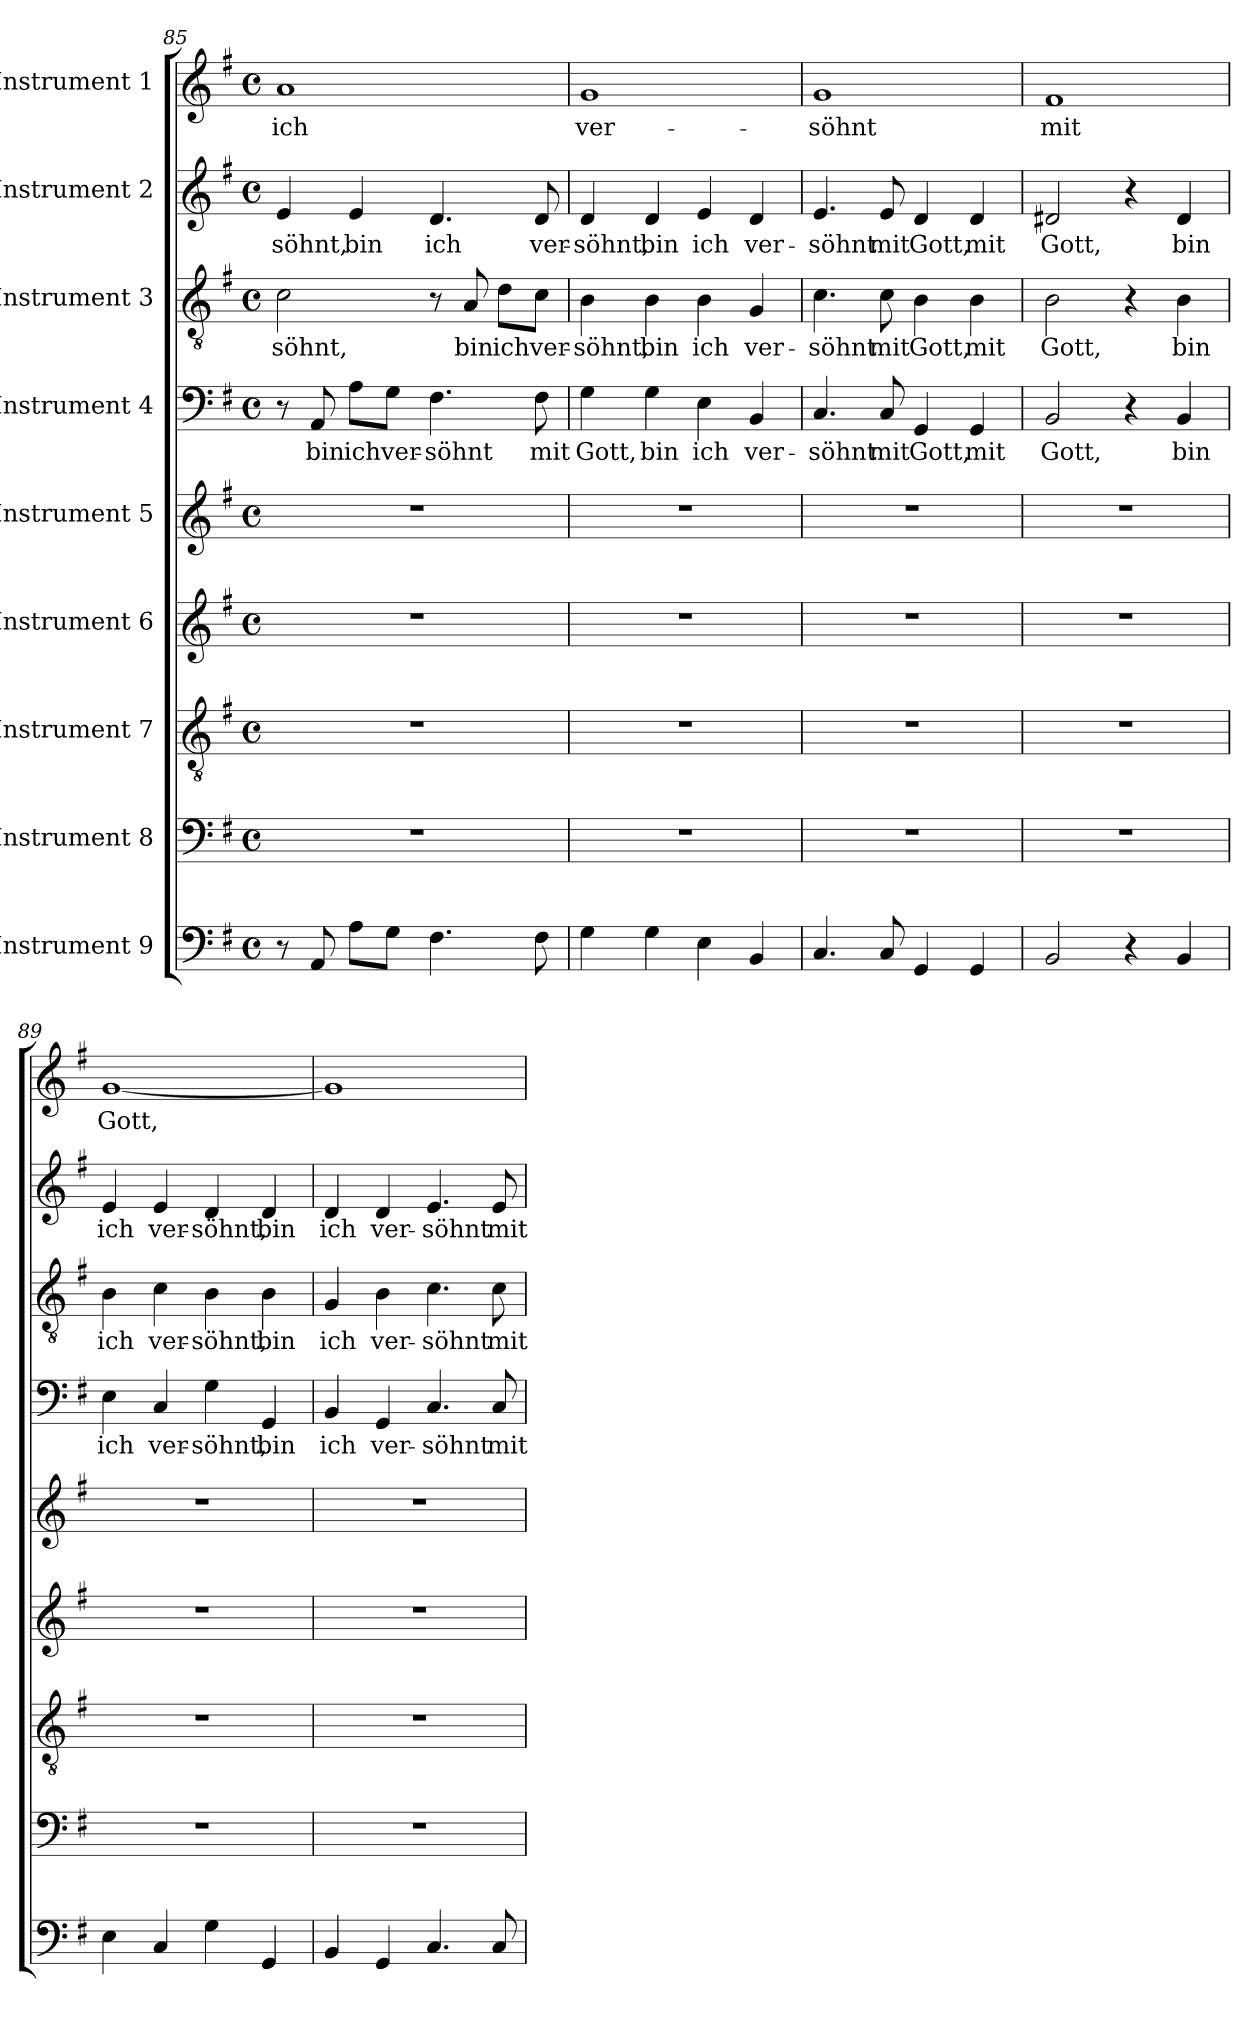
**kern	**kern	**kern	**kern	**kern	**kern	**text	**kern	**text	**kern	**text	**kern	**text
*part9	*part8	*part7	*part6	*part5	*part4	*part4	*part3	*part3	*part2	*part2	*part1	*part1
*staff9	*staff8	*staff7	*staff6	*staff5	*staff4	*staff4	*staff3	*staff3	*staff2	*staff2	*staff1	*staff1
*I"Instrument 9	*I"Instrument 8	*I"Instrument 7	*I"Instrument 6	*I"Instrument 5	*I"Instrument 4	*	*I"Instrument 3	*	*I"Instrument 2	*	*I"Instrument 1	*
*clefF4	*clefF4	*clefGv2	*clefG2	*clefG2	*clefF4	*	*clefGv2	*	*clefG2	*	*clefG2	*
*k[f#]	*k[f#]	*k[f#]	*k[f#]	*k[f#]	*k[f#]	*	*k[f#]	*	*k[f#]	*	*k[f#]	*
*G:	*G:	*G:	*G:	*G:	*G:	*	*G:	*	*G:	*	*G:	*
*M4/4	*M4/4	*M4/4	*M4/4	*M4/4	*M4/4	*	*M4/4	*	*M4/4	*	*M4/4	*
*met(c)	*met(c)	*met(c)	*met(c)	*met(c)	*met(c)	*	*met(c)	*	*met(c)	*	*met(c)	*
=85	=85	=85	=85	=85	=85	=85	=85	=85	=85	=85	=85	=85
!	!	!	!	!	!	!	!	!LO:LY:b:cj	!	!LO:LY:b:cj	!	!LO:LY:b:cj
8r	1r	1r	1r	1r	8r	.	2c\	-söhnt,	4e/	-söhnt,	1a	ich
!	!	!	!	!	!	!LO:LY:b:cj	!	!	!	!	!	!
8AA/	.	.	.	.	8AA/	bin	.	.	.	.	.	.
!	!	!	!	!	!	!LO:LY:b:cj	!	!	!	!LO:LY:b:cj	!	!
8A\L	.	.	.	.	8A\L	ich	.	.	4e/	bin	.	.
!	!	!	!	!	!	!LO:LY:b	!	!	!	!	!	!
8G\J	.	.	.	.	8G\J	ver-	.	.	.	.	.	.
!	!	!	!	!	!	!LO:LY:b:cj	!	!	!	!LO:LY:b:cj	!	!
4.F#\	.	.	.	.	4.F#\	-söhnt	8r	.	4.d/	ich	.	.
!	!	!	!	!	!	!	!	!LO:LY:b:cj	!	!	!	!
.	.	.	.	.	.	.	8A/	bin	.	.	.	.
!	!	!	!	!	!	!	!	!LO:LY:b:cj	!	!	!	!
.	.	.	.	.	.	.	8d\L	ich	.	.	.	.
!	!	!	!	!	!	!LO:LY:b:cj	!	!LO:LY:b	!	!LO:LY:b	!	!
8F#\	.	.	.	.	8F#\	mit	8c\J	ver-	8d/	ver-	.	.
=86	=86	=86	=86	=86	=86	=86	=86	=86	=86	=86	=86	=86
!	!	!	!	!	!	!LO:LY:b:cj	!	!LO:LY:b:cj	!	!LO:LY:b:cj	!	!LO:LY:b:cj
4G\	1r	1r	1r	1r	4G\	Gott,	4B\	-söhnt,	4d/	-söhnt,	1g	ver-
!	!	!	!	!	!	!LO:LY:b:cj	!	!LO:LY:b:cj	!	!LO:LY:b:cj	!	!
4G\	.	.	.	.	4G\	bin	4B\	bin	4d/	bin	.	.
!	!	!	!	!	!	!LO:LY:b:cj	!	!LO:LY:b:cj	!	!LO:LY:b:cj	!	!
4E\	.	.	.	.	4E\	ich	4B\	ich	4e/	ich	.	.
!	!	!	!	!	!	!LO:LY:b:cj	!	!LO:LY:b:cj	!	!LO:LY:b:cj	!	!
4BB/	.	.	.	.	4BB/	ver-	4G/	ver-	4d/	ver-	.	.
!!LO:LB:g=z
=87	=87	=87	=87	=87	=87	=87	=87	=87	=87	=87	=87	=87
!	!	!	!	!	!	!LO:LY:b:cj	!	!LO:LY:b:cj	!	!LO:LY:b:cj	!	!LO:LY:b:cj
4.C/	1r	1r	1r	1r	4.C/	-söhnt	4.c\	-söhnt	4.e/	-söhnt	1g	-söhnt
!	!	!	!	!	!	!LO:LY:b:cj	!	!LO:LY:b:cj	!	!LO:LY:b:cj	!	!
8C/	.	.	.	.	8C/	mit	8c\	mit	8e/	mit	.	.
!	!	!	!	!	!	!LO:LY:b:cj	!	!LO:LY:b:cj	!	!LO:LY:b:cj	!	!
4GG/	.	.	.	.	4GG/	Gott,	4B\	Gott,	4d/	Gott,	.	.
!	!	!	!	!	!	!LO:LY:b:cj	!	!LO:LY:b:cj	!	!LO:LY:b:cj	!	!
4GG/	.	.	.	.	4GG/	mit	4B\	mit	4d/	mit	.	.
=88	=88	=88	=88	=88	=88	=88	=88	=88	=88	=88	=88	=88
!	!	!	!	!	!	!LO:LY:b:cj	!	!LO:LY:b:cj	!	!LO:LY:b:cj	!	!LO:LY:b:cj
2BB/	1r	1r	1r	1r	2BB/	Gott,	2B\	Gott,	2d#X/	Gott,	1f#	mit
4r	.	.	.	.	4r	.	4r	.	4r	.	.	.
!	!	!	!	!	!	!LO:LY:b:cj	!	!LO:LY:b:cj	!	!LO:LY:b:cj	!	!
4BB/	.	.	.	.	4BB/	bin	4B\	bin	4d#/	bin	.	.
=89	=89	=89	=89	=89	=89	=89	=89	=89	=89	=89	=89	=89
!	!	!	!	!	!	!LO:LY:b:cj	!	!LO:LY:b:cj	!	!LO:LY:b:cj	!	!LO:LY:b:cj
4E\	1r	1r	1r	1r	4E\	ich	4B\	ich	4e/	ich	[<1g	Gott,
!	!	!	!	!	!	!LO:LY:b	!	!LO:LY:b	!	!LO:LY:b	!	!
4C/	.	.	.	.	4C/	ver-	4c\	ver-	4e/	ver-	.	.
!	!	!	!	!	!	!LO:LY:b:cj	!	!LO:LY:b:cj	!	!LO:LY:b:cj	!	!
4G\	.	.	.	.	4G\	-söhnt,	4B\	-söhnt,	4d/	-söhnt,	.	.
!	!	!	!	!	!	!LO:LY:b:cj	!	!LO:LY:b:cj	!	!LO:LY:b:cj	!	!
4GG/	.	.	.	.	4GG/	bin	4B\	bin	4d/	bin	.	.
=90	=90	=90	=90	=90	=90	=90	=90	=90	=90	=90	=90	=90
!	!	!	!	!	!	!LO:LY:b:cj	!	!LO:LY:b:cj	!	!LO:LY:b:cj	!	!
4BB/	1r	1r	1r	1r	4BB/	ich	4G/	ich	4d/	ich	1g]	.
!	!	!	!	!	!	!LO:LY:b	!	!LO:LY:b	!	!LO:LY:b	!	!
4GG/	.	.	.	.	4GG/	ver-	4B\	ver-	4d/	ver-	.	.
!	!	!	!	!	!	!LO:LY:b:cj	!	!LO:LY:b:cj	!	!LO:LY:b:cj	!	!
4.C/	.	.	.	.	4.C/	-söhnt	4.c\	-söhnt	4.e/	-söhnt	.	.
!	!	!	!	!	!	!LO:LY:b:cj	!	!LO:LY:b:cj	!	!LO:LY:b:cj	!	!
8C/	.	.	.	.	8C/	mit	8c\	mit	8e/	mit	.	.
=	=	=	=	=	=	=	=	=	=	=	=	=
*-	*-	*-	*-	*-	*-	*-	*-	*-	*-	*-	*-	*-
